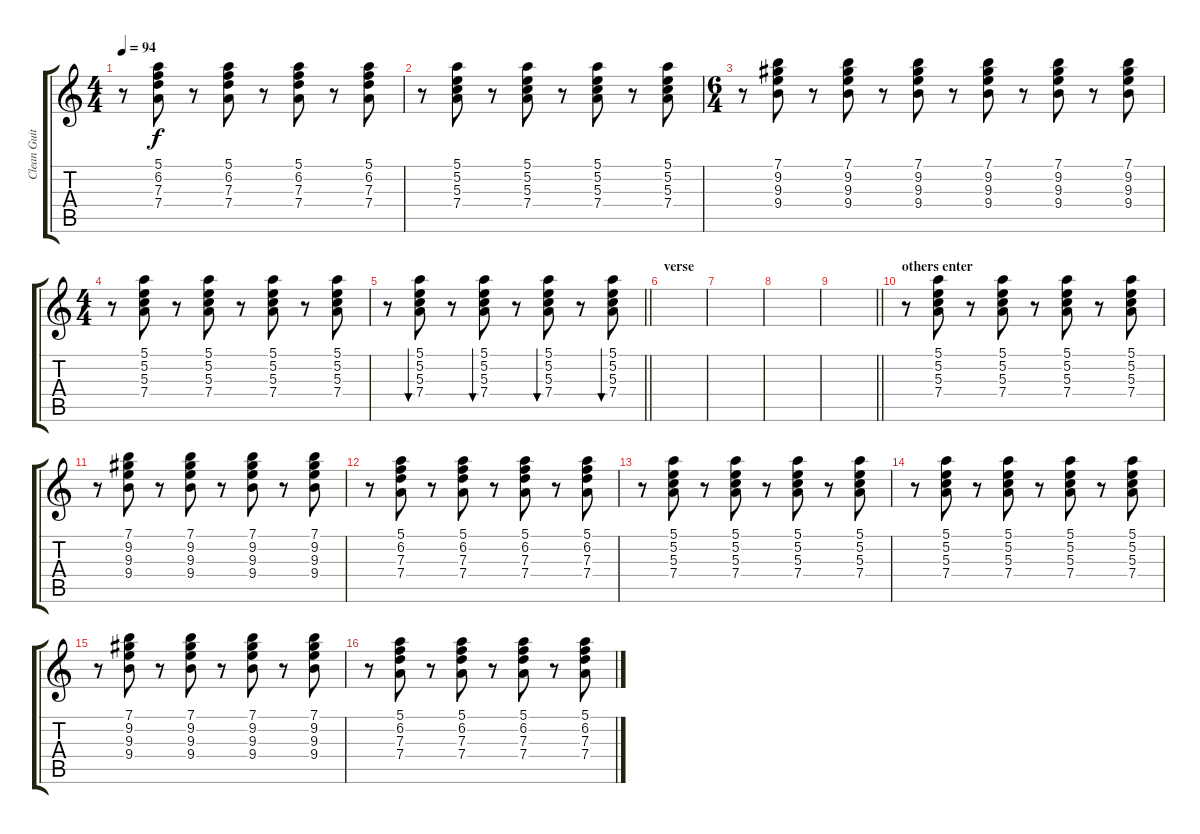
\track ("Clean Guitar" "Clean Guit") {instrument electricguitarclean}
\staff {score tabs}
\tuning (E4 B3 G3 D3 A2 E2) {hide}
\ts (4 4)
\tempo 94
\clef g2
\ks c
r.8{dy f} (5.1 6.2 7.3 7.4).8 r.8 (5.1 6.2 7.3 7.4).8 r.8 (5.1 6.2 7.3 7.4).8 r.8 (5.1 6.2 7.3 7.4).8 |
r.8 (5.1 5.2 5.3 7.4).8 r.8 (5.1 5.2 5.3 7.4).8 r.8 (5.1 5.2 5.3 7.4).8 r.8 (5.1 5.2 5.3 7.4).8 |
\ts (6 4)
r.8 (7.1 9.2 9.3 9.4).8 r.8 (7.1 9.2 9.3 9.4).8 r.8 (7.1 9.2 9.3 9.4).8 r.8 (7.1 9.2 9.3 9.4).8 r.8 (7.1 9.2 9.3 9.4).8 r.8 (7.1 9.2 9.3 9.4).8 |
\ts (4 4)
r.8 (5.1 5.2 5.3 7.4).8 r.8 (5.1 5.2 5.3 7.4).8 r.8 (5.1 5.2 5.3 7.4).8 r.8 (5.1 5.2 5.3 7.4).8 |
\barLineRight lightlight
r.8 (5.1 5.2 5.3 7.4).8{bu 60} r.8 (5.1 5.2 5.3 7.4).8{bu 60} r.8 (5.1 5.2 5.3 7.4).8{bu 60} r.8 (5.1 5.2 5.3 7.4).8{bu 60} |
\section ("" "verse")
|
|
|
\barLineRight lightlight
|
\section ("" "others enter")
r.8 (5.1 5.2 5.3 7.4).8 r.8 (5.1 5.2 5.3 7.4).8 r.8 (5.1 5.2 5.3 7.4).8 r.8 (5.1 5.2 5.3 7.4).8 |
r.8 (7.1 9.2 9.3 9.4).8 r.8 (7.1 9.2 9.3 9.4).8 r.8 (7.1 9.2 9.3 9.4).8 r.8 (7.1 9.2 9.3 9.4).8 |
r.8 (5.1 6.2 7.3 7.4).8 r.8 (5.1 6.2 7.3 7.4).8 r.8 (5.1 6.2 7.3 7.4).8 r.8 (5.1 6.2 7.3 7.4).8 |
r.8 (5.1 5.2 5.3 7.4).8 r.8 (5.1 5.2 5.3 7.4).8 r.8 (5.1 5.2 5.3 7.4).8 r.8 (5.1 5.2 5.3 7.4).8 |
r.8 (5.1 5.2 5.3 7.4).8 r.8 (5.1 5.2 5.3 7.4).8 r.8 (5.1 5.2 5.3 7.4).8 r.8 (5.1 5.2 5.3 7.4).8 |
r.8 (7.1 9.2 9.3 9.4).8 r.8 (7.1 9.2 9.3 9.4).8 r.8 (7.1 9.2 9.3 9.4).8 r.8 (7.1 9.2 9.3 9.4).8 |
r.8 (5.1 6.2 7.3 7.4).8 r.8 (5.1 6.2 7.3 7.4).8 r.8 (5.1 6.2 7.3 7.4).8 r.8 (5.1 6.2 7.3 7.4).8
